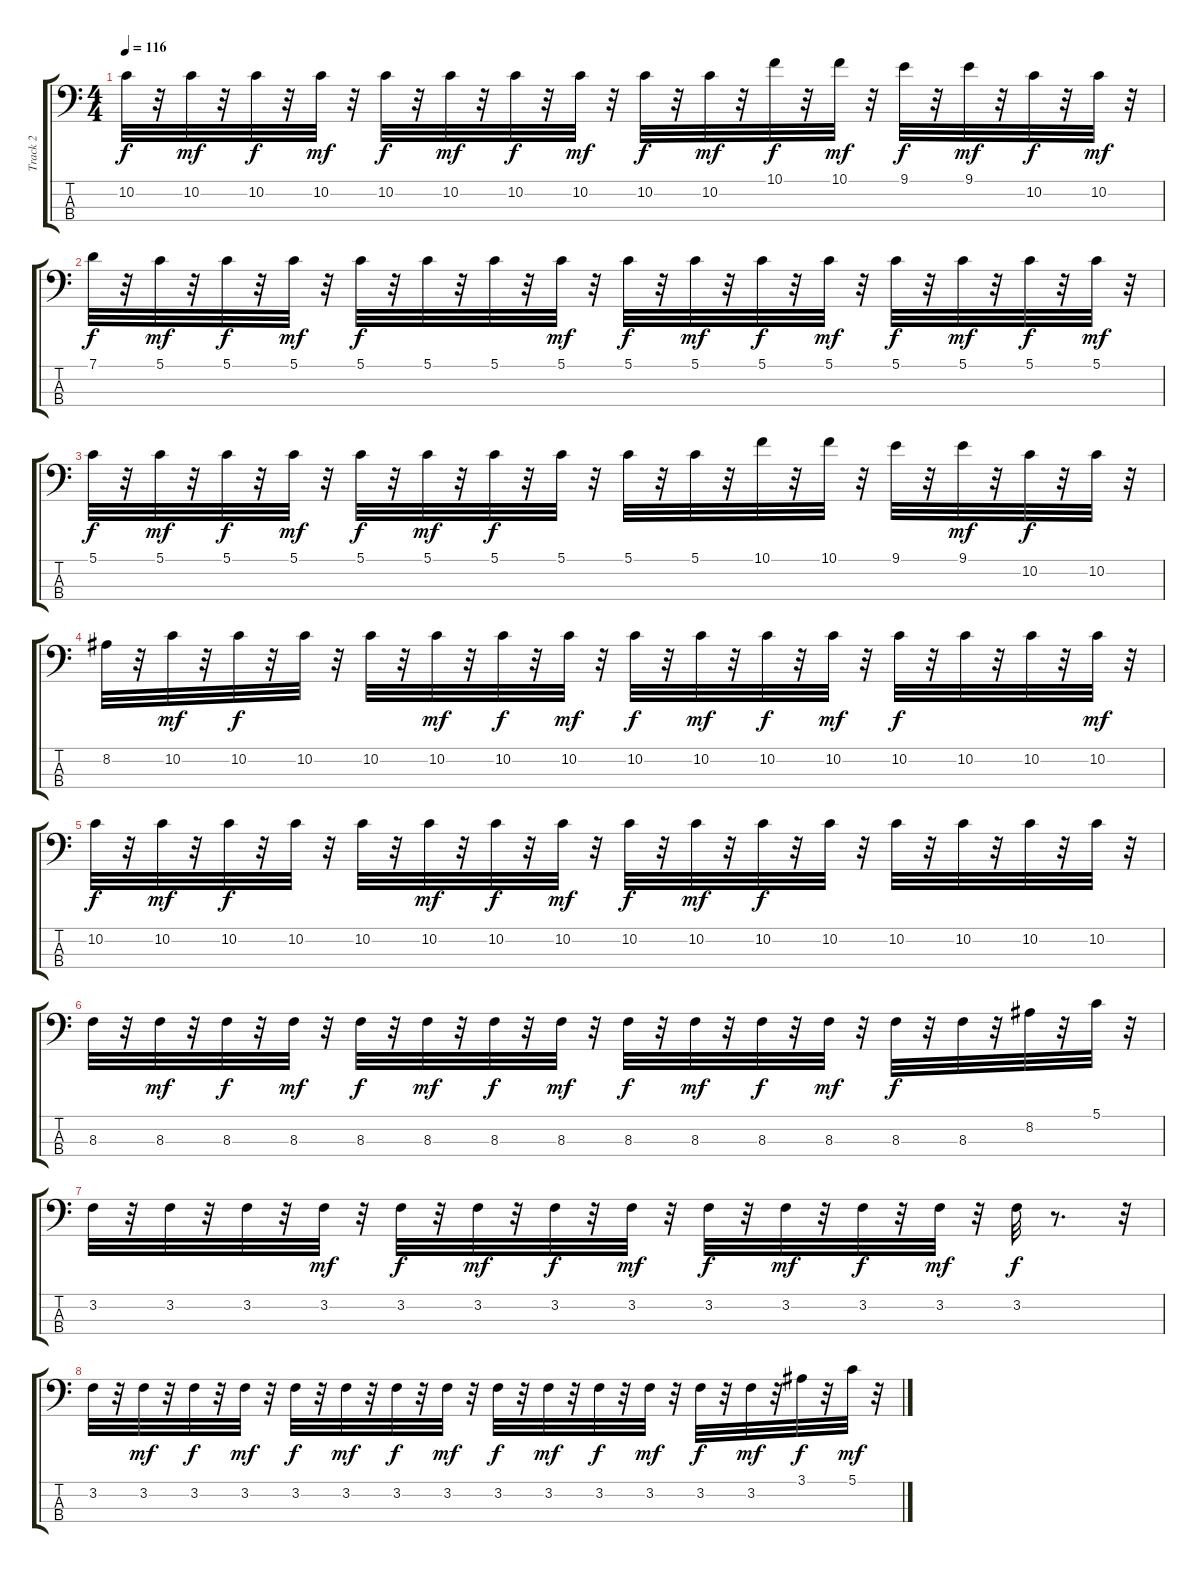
\track ("Track 2" "Track 2") {instrument synthbass1}
\staff {score tabs}
\tuning (G2 D2 A1 E1) {hide}
\ts (4 4)
\tempo 116
\clef f4
\ks c
10.2.32{dy f} r.32 10.2.32{dy mf} r.32 10.2.32{dy f} r.32 10.2.32{dy mf} r.32 10.2.32{dy f} r.32 10.2.32{dy mf} r.32 10.2.32{dy f} r.32 10.2.32{dy mf} r.32 10.2.32{dy f} r.32 10.2.32{dy mf} r.32 10.1.32{dy f} r.32 10.1.32{dy mf} r.32 9.1.32{dy f} r.32 9.1.32{dy mf} r.32 10.2.32{dy f} r.32 10.2.32{dy mf} r.32 |
7.1.32{dy f} r.32 5.1.32{dy mf} r.32 5.1.32{dy f} r.32 5.1.32{dy mf} r.32 5.1.32{dy f} r.32 5.1.32 r.32 5.1.32 r.32 5.1.32{dy mf} r.32 5.1.32{dy f} r.32 5.1.32{dy mf} r.32 5.1.32{dy f} r.32 5.1.32{dy mf} r.32 5.1.32{dy f} r.32 5.1.32{dy mf} r.32 5.1.32{dy f} r.32 5.1.32{dy mf} r.32 |
5.1.32{dy f} r.32 5.1.32{dy mf} r.32 5.1.32{dy f} r.32 5.1.32{dy mf} r.32 5.1.32{dy f} r.32 5.1.32{dy mf} r.32 5.1.32{dy f} r.32 5.1.32 r.32 5.1.32 r.32 5.1.32 r.32 10.1.32 r.32 10.1.32 r.32 9.1.32 r.32 9.1.32{dy mf} r.32 10.2.32{dy f} r.32 10.2.32 r.32 |
8.2.32 r.32 10.2.32{dy mf} r.32 10.2.32{dy f} r.32 10.2.32 r.32 10.2.32 r.32 10.2.32{dy mf} r.32 10.2.32{dy f} r.32 10.2.32{dy mf} r.32 10.2.32{dy f} r.32 10.2.32{dy mf} r.32 10.2.32{dy f} r.32 10.2.32{dy mf} r.32 10.2.32{dy f} r.32 10.2.32 r.32 10.2.32 r.32 10.2.32{dy mf} r.32 |
10.2.32{dy f} r.32 10.2.32{dy mf} r.32 10.2.32{dy f} r.32 10.2.32 r.32 10.2.32 r.32 10.2.32{dy mf} r.32 10.2.32{dy f} r.32 10.2.32{dy mf} r.32 10.2.32{dy f} r.32 10.2.32{dy mf} r.32 10.2.32{dy f} r.32 10.2.32 r.32 10.2.32 r.32 10.2.32 r.32 10.2.32 r.32 10.2.32 r.32 |
8.3.32 r.32 8.3.32{dy mf} r.32 8.3.32{dy f} r.32 8.3.32{dy mf} r.32 8.3.32{dy f} r.32 8.3.32{dy mf} r.32 8.3.32{dy f} r.32 8.3.32{dy mf} r.32 8.3.32{dy f} r.32 8.3.32{dy mf} r.32 8.3.32{dy f} r.32 8.3.32{dy mf} r.32 8.3.32{dy f} r.32 8.3.32 r.32 8.2.32 r.32 5.1.32 r.32 |
3.2.32 r.32 3.2.32 r.32 3.2.32 r.32 3.2.32{dy mf} r.32 3.2.32{dy f} r.32 3.2.32{dy mf} r.32 3.2.32{dy f} r.32 3.2.32{dy mf} r.32 3.2.32{dy f} r.32 3.2.32{dy mf} r.32 3.2.32{dy f} r.32 3.2.32{dy mf} r.32 3.2.32{dy f} r.8{d} r.32 |
3.2.32 r.32 3.2.32{dy mf} r.32 3.2.32{dy f} r.32 3.2.32{dy mf} r.32 3.2.32{dy f} r.32 3.2.32{dy mf} r.32 3.2.32{dy f} r.32 3.2.32{dy mf} r.32 3.2.32{dy f} r.32 3.2.32{dy mf} r.32 3.2.32{dy f} r.32 3.2.32{dy mf} r.32 3.2.32{dy f} r.32 3.2.32{dy mf} r.32 3.1.32{dy f} r.32 5.1.32{dy mf} r.32
